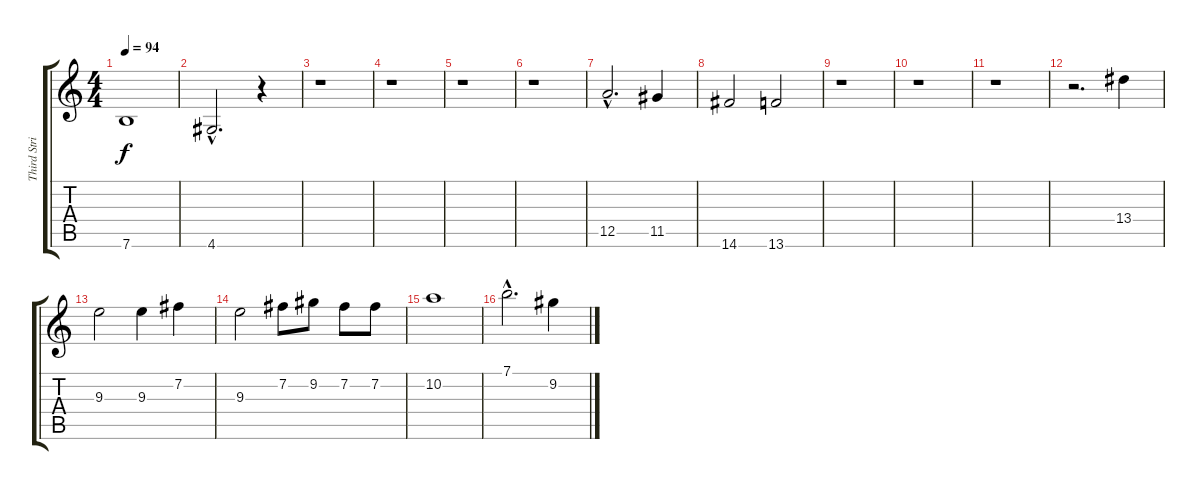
\track ("Third Strings " "Third Stri") {instrument acousticbass}
\staff {score tabs}
\tuning (E4 B3 G3 D3 A2 E2) {hide}
\ts (4 4)
\tempo 94
\clef g2
\ks c
7.6.1{dy f} |
4.6{hac}.2{d} r.4 |
r.1 |
r.1 |
r.1 |
r.1 |
12.5{hac}.2{d} 11.5.4 |
14.6.2 13.6.2 |
r.1 |
r.1 |
r.1 |
r.2{d} 13.4.4 |
9.3.2 9.3.4 7.2.4 |
9.3.2 7.2.8 9.2.8 7.2.8 7.2.8 |
10.2.1 |
7.1{hac}.2{d} 9.2.4
